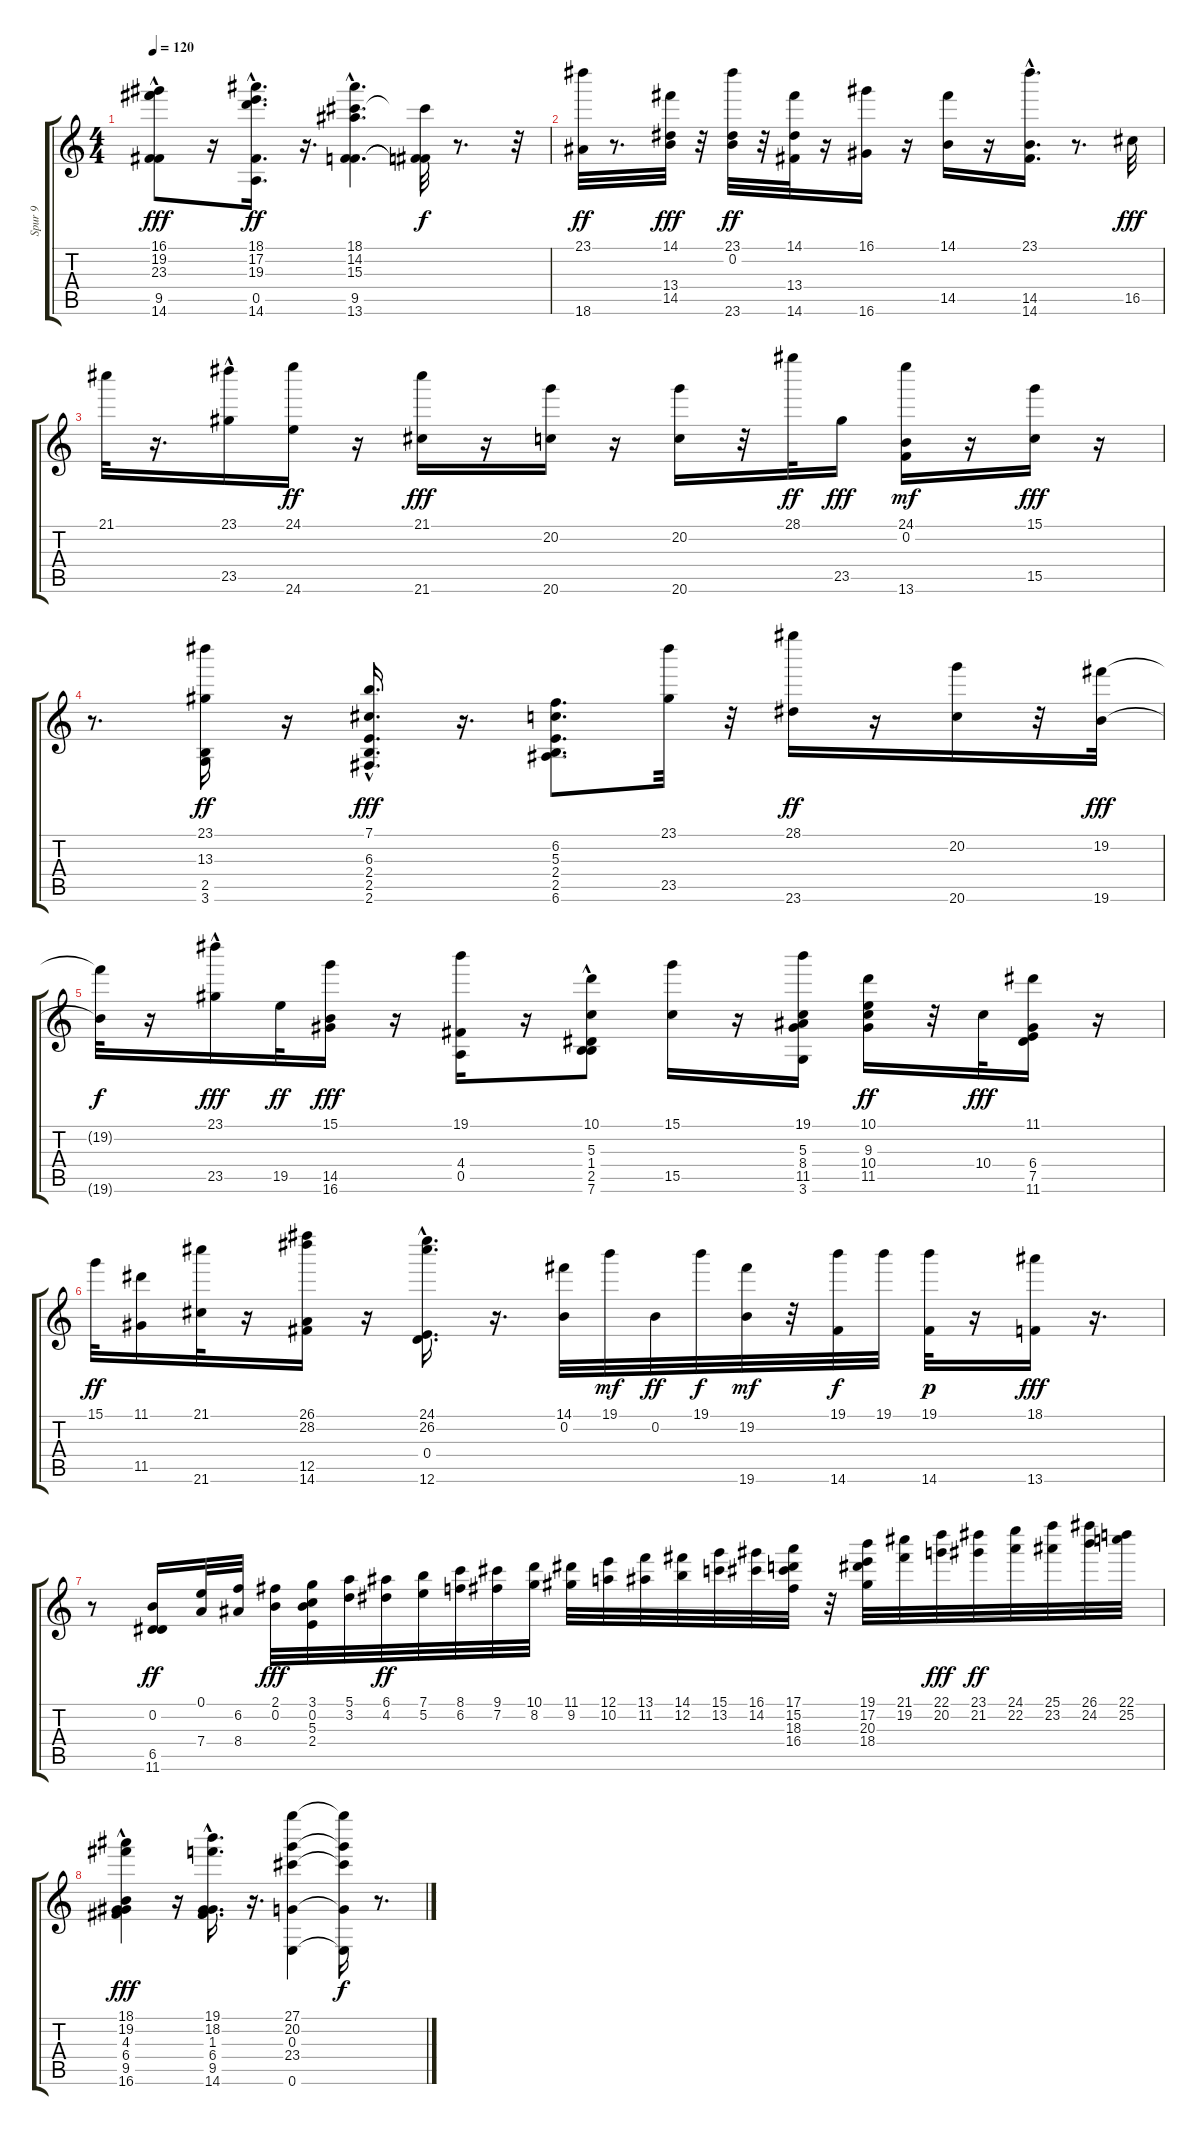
\track ("Spur 9" "Spur 9") {instrument acousticguitarnylon}
\staff {score tabs}
\tuning (E4 B3 G3 D3 A2 E2) {hide}
\ts (4 4)
\tempo 120
\clef g2
\ks c
(16.1{hac} 19.2{hac} 23.3{hac} 9.5 14.6{hac}).8{dy fff} r.16 (18.1 17.2 19.3 0.5{hac} 14.6).16{d dy ff} r.16{d} (18.1{hac} 14.2{hac} 15.3{hac} 9.5{hac} 13.6{hac}).4{d} (14.2{t} 9.5{t} 13.6{t}).32{dy f} r.8{d} r.32 |
(23.1 18.6).32{dy ff} r.8{d} (14.1 13.4 14.5).32{dy fff} r.32 (23.1 0.2 23.6).32{dy ff} r.32 (14.1 13.4 14.6).32 r.16 (16.1 16.6).16 r.16 (14.1 14.5).16 r.16 (23.1{hac} 14.5{hac} 14.6{hac}).16{d} r.8{d} 16.5.32{dy fff} |
21.1.32 r.16{d} (23.1 23.5{hac}).16 (24.1 24.6).16{dy ff} r.16 (21.1 21.6).16{dy fff} r.16 (20.2 20.6).16 r.16 (20.2 20.6).16 r.32 28.1.32{dy ff} 23.5.16{dy fff} (24.1 0.2 13.6).16{dy mf} r.16 (15.1 15.5).16{dy fff} r.16 |
r.8{d} (23.1 13.3 2.5 3.6).16{dy ff} r.16 (7.1 6.3 2.4{hac} 2.5{hac} 2.6).16{d dy fff} r.16{d} (6.2 5.3 2.4 2.5 6.6).8{d} (23.1 23.5).32 r.32 (28.1 23.6).16{dy ff} r.16 (20.2 20.6).16 r.32 (19.2 19.6).32{dy fff} |
(19.2{t} 19.6{t}).32{dy f} r.16 (23.1 23.5{hac}).16{dy fff} 19.5.32{dy ff} (15.1 14.5 16.6).16{dy fff} r.16 (19.1 4.4 0.5).16 r.16 (10.1{hac} 5.3 1.4 2.5 7.6).8 (15.1 15.5).16 r.16 (19.1 5.3 8.4 11.5 3.6).16 (10.1 9.3 10.4 11.5).16{dy ff} r.32 10.4.32{dy fff} (11.1 6.4 7.5 11.6).16 r.16 |
15.1.32{dy ff} (11.1 11.5).16 (21.1 21.6).32 r.16 (26.1 28.2 12.5 14.6).16 r.16 (24.1{hac} 26.2 0.4 12.6).16{d} r.16{d} (14.1 0.2).32 19.1.32{dy mf} 0.2.32{dy ff} 19.1.32{dy f} (19.2 19.6).32{dy mf} r.32 (19.1 14.6).32{dy f} 19.1.32 (19.1 14.6).32{dy p} r.16 (18.1 13.6).16{dy fff} r.16{d} |
r.8 (0.2 6.5 11.6).16{dy ff} (0.1 7.4).32 (6.2 8.4).32 (2.1 0.2).32{dy fff} (3.1 0.2 5.3 2.4).32 (5.1 3.2).32 (6.1 4.2).32{dy ff} (7.1 5.2).32 (8.1 6.2).32 (9.1 7.2).32 (10.1 8.2).32 (11.1 9.2).32 (12.1 10.2).32 (13.1 11.2).32 (14.1 12.2).32 (15.1 13.2).32 (16.1 14.2).32 (17.1 15.2 18.3 16.4).32 r.32 (19.1 17.2 20.3 18.4).32 (21.1 19.2).32 (22.1 20.2).32{dy fff} (23.1 21.2).32{dy ff} (24.1 22.2).32 (25.1 23.2).32 (26.1 24.2).32 (22.1 25.2).32 |
(18.1{hac} 19.2 4.3 6.4 9.5 16.6).4{dy fff} r.16 (19.1 18.2 1.3 6.4 9.5{hac} 14.6).16{d} r.16{d} (27.1 20.2 0.3 23.4 0.6).4 (27.1{t} 20.2{t} 0.3{t} 23.4{t} 0.6{t}).16{dy f} r.8{d}
